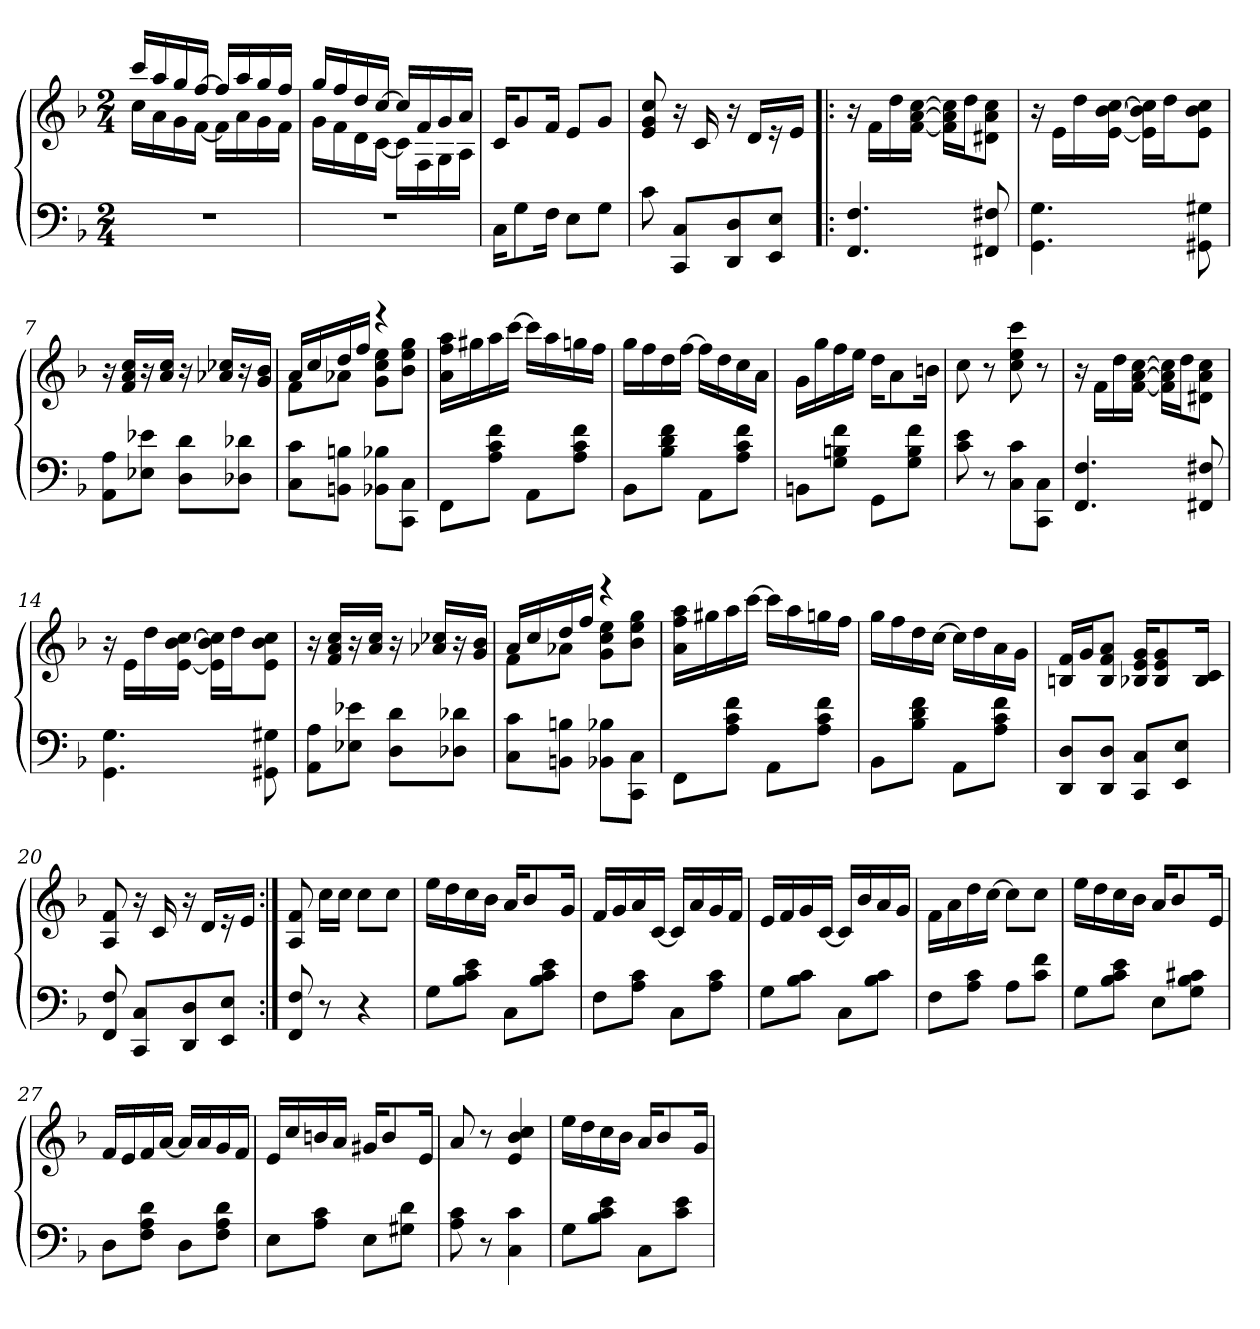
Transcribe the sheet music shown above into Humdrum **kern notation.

**kern	**kern
*part1	*part1
*staff2	*staff1
*clefF4	*clefG2
*k[b-]	*k[b-]
*M2/4	*M2/4
*MM100	*MM100
=1	=1
*	*^
2r	16ccc/LL	16cc\LL
.	16aa/	16a\
.	16gg/	16g\
.	[16ff/JJ	[16f\JJ
.	16ff/LL]	16f\LL]
.	16aa/	16a\
.	16gg/	16g\
.	16ff/JJ	16f\JJ
=2	=2	=2
2r	16gg/LL	16g\LL
.	16ff/	16f\
.	16dd/	16d\
.	[16cc/JJ	[16c\JJ
.	16cc/LL]	16c\LL]
.	16f/	16F\
.	16g/	16G\
.	16a/JJ	16A\JJ
*	*v	*v
=3	=3
16C\KL	16c/KL
8G\	8g/
16F\Jk	16f/Jk
8E\L	8e/L
8G\J	8g/J
=4	=4
8c\	8e/ 8g/ 8cc/
8CC/ 8C/L	16r
.	16c/
8DD/ 8D/	16r
.	16d/LL
8EE/ 8E/J	16r
.	16e/JJ
=5!|:	=5!|:
4.FF/ 4.F/	16r
.	16f\LL
.	16dd\
.	[16f\ [16a\ [16cc\JJ
.	16f]\ 16a]\ 16cc]\LL
.	16dd\J
8FF#X/ 8F#X/	8d#X\ 8a\ 8cc\J
=6	=6
4.GG\ 4.G\	16r
.	16e\LL
.	16dd\
.	[16e\ [16b-\ [16cc\JJ
.	16e]\ 16b-]\ 16cc]\LL
.	16dd\J
8GG#X\ 8G#X\	8e\ 8b-\ 8cc\J
=7	=7
8AA\ 8A\L	16r
.	16f/ 16a/ 16cc/LL
8E-X\ 8e-X\J	16r
.	16a/ 16cc/JJ
8D\ 8d\L	16r
.	16a-X/ 16cc-X/LL
8D-X\ 8d-X\J	16r
.	16g/ 16b-/JJ
=8	=8
*	*^
8C\ 8c\L	16a/LL	8f\L
.	16cc/	.
8BBn\ 8Bn\J	16dd/	8a-X\J
.	16ff/JJ	.
8BB-X\ 8B-X\L	4r	8g\ 8cc\ 8ee\L
8CC\ 8C\J	.	8b-\ 8ee\ 8gg\J
*	*v	*v
=9	=9
8FF\L	16a\ 16ff\ 16aa\LL
.	16gg#X\
8A\ 8c\ 8f\J	16aa\
.	[16ccc\JJ
8AA\L	16ccc\LL]
.	16aa\
8A\ 8c\ 8f\J	16ggn\
.	16ff\JJ
=10	=10
8BB-\L	16gg\LL
.	16ff\
8B-\ 8d\ 8f\J	16dd\
.	[16ff\JJ
8AA\L	16ff\LL]
.	16dd\
8A\ 8c\ 8f\J	16cc\
.	16a\JJ
=11	=11
8BBn\L	16g\LL
.	16gg\
8G\ 8Bn\ 8f\J	16ff\
.	16ee\JJ
8GG\L	16dd\KL
.	8a\
8G\ 8B\ 8f\J	.
.	16bn\Jk
=12	=12
8c\ 8e\	8cc\
8r	8r
8C\ 8c\L	8cc\ 8ee\ 8ccc\
8CC\ 8C\J	8r
=13	=13
4.FF/ 4.F/	16r
.	16f\LL
.	16dd\
.	[16f\ [16a\ [16cc\JJ
.	16f]\ 16a]\ 16cc]\LL
.	16dd\J
8FF#X/ 8F#X/	8d#X\ 8a\ 8cc\J
=14	=14
4.GG\ 4.G\	16r
.	16e\LL
.	16dd\
.	[16e\ [16b-\ [16cc\JJ
.	16e]\ 16b-]\ 16cc]\LL
.	16dd\J
8GG#X\ 8G#X\	8e\ 8b-\ 8cc\J
=15	=15
8AA\ 8A\L	16r
.	16f/ 16a/ 16cc/LL
8E-X\ 8e-X\J	16r
.	16a/ 16cc/JJ
8D\ 8d\L	16r
.	16a-X/ 16cc-X/LL
8D-X\ 8d-X\J	16r
.	16g/ 16b-/JJ
=16	=16
*	*^
8C\ 8c\L	16a/LL	8f\L
.	16cc/	.
8BBn\ 8Bn\J	16dd/	8a-X\J
.	16ff/JJ	.
8BB-X\ 8B-X\L	4r	8g\ 8cc\ 8ee\L
8CC\ 8C\J	.	8b-\ 8ee\ 8gg\J
*	*v	*v
=17	=17
8FF\L	16a\ 16ff\ 16aa\LL
.	16gg#X\
8A\ 8c\ 8f\J	16aa\
.	[16ccc\JJ
8AA\L	16ccc\LL]
.	16aa\
8A\ 8c\ 8f\J	16ggn\
.	16ff\JJ
=18	=18
8BB-\L	16gg\LL
.	16ff\
8B-\ 8d\ 8f\J	16dd\
.	[16cc\JJ
8AA\L	16cc\LL]
.	16dd\
8A\ 8c\ 8f\J	16a\
.	16g\JJ
=19	=19
8DD/ 8D/L	16Bn/ 16f/LL
.	16g/J
8DD/ 8D/J	8B/ 8f/ 8a/J
8CC/ 8C/L	16B-X/ 16e/ 16g/KL
.	8B-/ 8e/ 8g/
8EE/ 8E/J	.
.	16B-/ 16c/Jk
=20	=20
8FF/ 8F/	8A/ 8f/
8CC/ 8C/L	16r
.	16c/
8DD/ 8D/	16r
.	16d/LL
8EE/ 8E/J	16r
.	16e/JJ
=21:|!	=21:|!
8FF/ 8F/	8A/ 8f/
8r	16cc\LL
.	16cc\JJ
4r	8cc\L
.	8cc\J
=22	=22
8G\L	16ee\LL
.	16dd\
8B-\ 8c\ 8e\J	16cc\
.	16b-\JJ
8C\L	16a/KL
.	8b-/
8B-\ 8c\ 8e\J	.
.	16g/Jk
=23	=23
8F\L	16f/LL
.	16g/
8A\ 8c\J	16a/
.	[16c/JJ
8C\L	16c/LL]
.	16a/
8A\ 8c\J	16g/
.	16f/JJ
=24	=24
8G\L	16e/LL
.	16f/
8B-\ 8c\J	16g/
.	[16c/JJ
8C\L	16c/LL]
.	16b-/
8B-\ 8c\J	16a/
.	16g/JJ
=25	=25
8F\L	16f\LL
.	16a\
8A\ 8c\J	16dd\
.	[16cc\JJ
8A\L	8cc\L]
8c\ 8f\J	8cc\J
=26	=26
8G\L	16ee\LL
.	16dd\
8B-\ 8c\ 8e\J	16cc\
.	16b-\JJ
8E\L	16a/KL
.	8b-/
8G\ 8B-\ 8c#X\J	.
.	16e/Jk
=27	=27
8D\L	16f/LL
.	16e/
8F\ 8A\ 8d\J	16f/
.	[16a/JJ
8D\L	16a/LL]
.	16a/
8F\ 8A\ 8d\J	16g/
.	16f/JJ
=28	=28
8E\L	16e/LL
.	16cc/
8A\ 8c\J	16bn/
.	16a/JJ
8E\L	16g#X/KL
.	8b/
8G#X\ 8d\J	.
.	16e/Jk
=29	=29
8A\ 8c\	8a/
8r	8r
4C\ 4c\	4e/ 4b-/ 4cc/
=30	=30
8G\L	16ee\LL
.	16dd\
8B-\ 8c\ 8e\J	16cc\
.	16b-\JJ
8C\L	16a/KL
.	8b-/
8c\ 8e\J	.
.	16g/Jk
=	=
*-	*-
